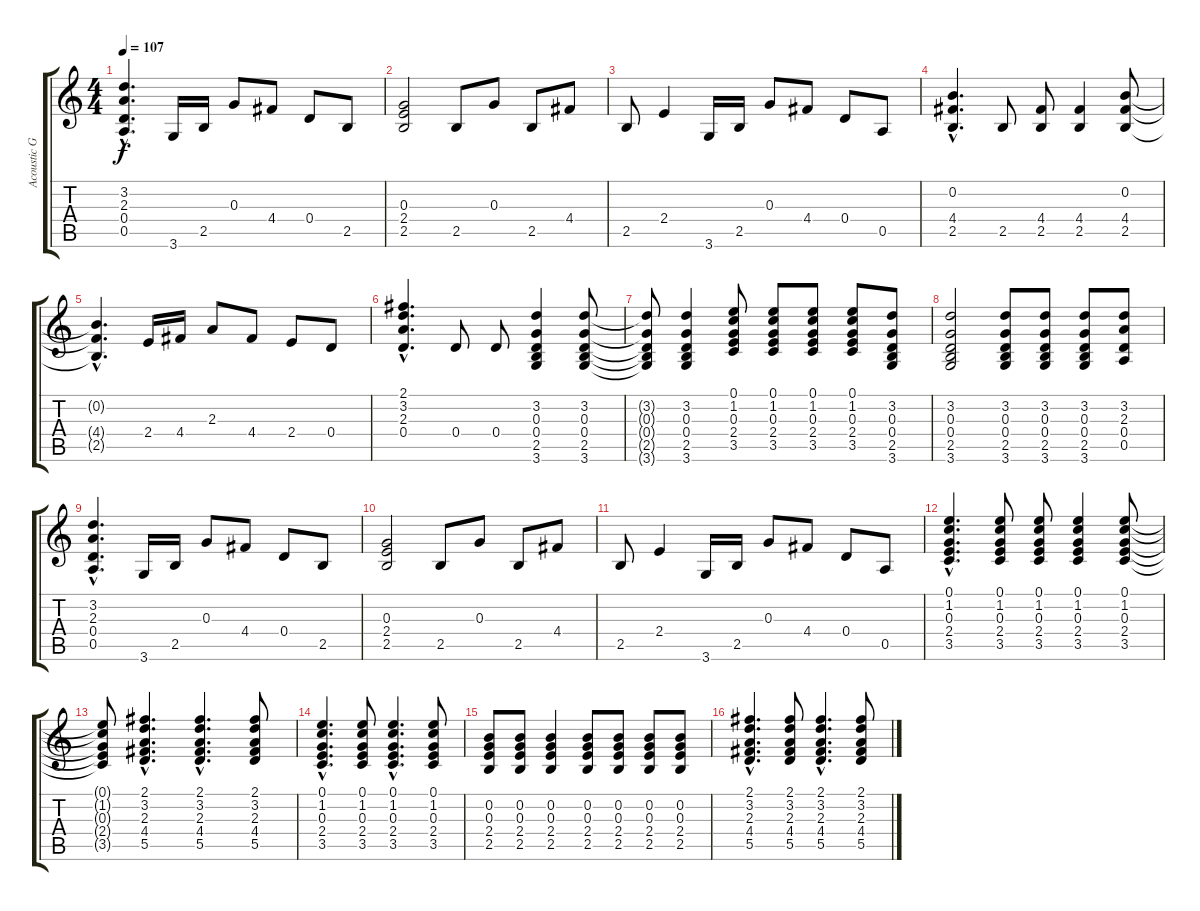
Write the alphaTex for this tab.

\track ("Acoustic Guitar" "Acoustic G") {instrument acousticguitarsteel}
\staff {score tabs}
\tuning (E4 B3 G3 D3 A2 E2) {hide}
\ts (4 4)
\tempo 107
\clef g2
\ks c
(3.2{hac} 2.3{hac} 0.4{hac} 0.5{hac}).4{d dy f} 3.6.16 2.5.16 0.3.8 4.4.8 0.4.8 2.5.8 |
(0.3 2.4 2.5).2 2.5.8 0.3.8 2.5.8 4.4.8 |
2.5.8 2.4.4 3.6.16 2.5.16 0.3.8 4.4.8 0.4.8 0.5.8 |
(0.2{hac} 4.4{hac} 2.5{hac}).4{d} 2.5.8 (4.4 2.5).8 (4.4 2.5).4 (0.2 4.4 2.5).8 |
(0.2{hac t} 4.4{hac t} 2.5{hac t}).4{d} 2.4.16 4.4.16 2.3.8 4.4.8 2.4.8 0.4.8 |
(2.1 3.2 2.3 0.4{hac}).4{d} 0.4.8 0.4.8 (3.2 0.3 0.4 2.5 3.6).4 (3.2 0.3 0.4 2.5 3.6).8 |
(3.2{t} 0.3{t} 0.4{t} 2.5{t} 3.6{t}).8 (3.2 0.3 0.4 2.5 3.6).4 (0.1 1.2 0.3 2.4 3.5).8 (0.1 1.2 0.3 2.4 3.5).8 (0.1 1.2 0.3 2.4 3.5).8 (0.1 1.2 0.3 2.4 3.5).8 (3.2 0.3 0.4 2.5 3.6).8 |
(3.2 0.3 0.4 2.5 3.6).2 (3.2 0.3 0.4 2.5 3.6).8 (3.2 0.3 0.4 2.5 3.6).8 (3.2 0.3 0.4 2.5 3.6).8 (3.2 2.3 0.4 0.5).8 |
(3.2{hac} 2.3{hac} 0.4{hac} 0.5{hac}).4{d} 3.6.16 2.5.16 0.3.8 4.4.8 0.4.8 2.5.8 |
(0.3 2.4 2.5).2 2.5.8 0.3.8 2.5.8 4.4.8 |
2.5.8 2.4.4 3.6.16 2.5.16 0.3.8 4.4.8 0.4.8 0.5.8 |
(0.1{hac} 1.2{hac} 0.3{hac} 2.4{hac} 3.5{hac}).4{d} (0.1 1.2 0.3 2.4 3.5).8 (0.1 1.2 0.3 2.4 3.5).8 (0.1 1.2 0.3 2.4 3.5).4 (0.1 1.2 0.3 2.4 3.5).8 |
(0.1{t} 1.2{t} 0.3{t} 2.4{t} 3.5{t}).8 (2.1{hac} 3.2{hac} 2.3{hac} 4.4{hac} 5.5{hac}).4{d} (2.1{hac} 3.2{hac} 2.3{hac} 4.4{hac} 5.5{hac}).4{d} (2.1 3.2 2.3 4.4 5.5).8 |
(0.1{hac} 1.2{hac} 0.3{hac} 2.4{hac} 3.5{hac}).4{d} (0.1 1.2 0.3 2.4 3.5).8 (0.1{hac} 1.2{hac} 0.3{hac} 2.4{hac} 3.5{hac}).4{d} (0.1 1.2 0.3 2.4 3.5).8 |
(0.2 0.3 2.4 2.5).8 (0.2 0.3 2.4 2.5).8 (0.2 0.3 2.4 2.5).4 (0.2 0.3 2.4 2.5).8 (0.2 0.3 2.4 2.5).8 (0.2 0.3 2.4 2.5).8 (0.2 0.3 2.4 2.5).8 |
(2.1{hac} 3.2{hac} 2.3{hac} 4.4{hac} 5.5{hac}).4{d} (2.1 3.2 2.3 4.4 5.5).8 (2.1{hac} 3.2{hac} 2.3{hac} 4.4{hac} 5.5{hac}).4{d} (2.1 3.2 2.3 4.4 5.5).8
